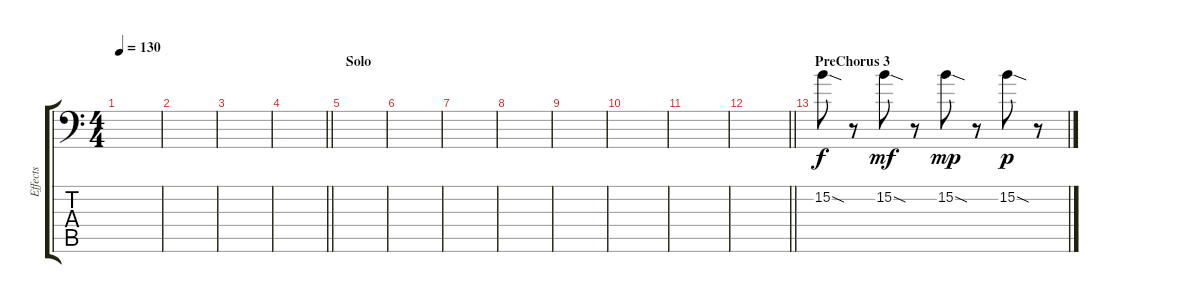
\track ("Effects" "Effects") {instrument pad1newage}
\staff {score tabs}
\tuning (Db5 Ab3 E3 B2 Gb2 B0) {hide}
\ts (4 4)
\tempo 130
\clef f4
\ks c
|
|
|
\barLineRight lightlight
|
\section ("" "Solo")
|
|
|
|
|
|
|
\barLineRight lightlight
|
\section ("" "PreChorus 3")
15.2{sod}.8{dy f instrument overdrivenguitar} r.8 15.2{sod}.8{dy mf} r.8 15.2{sod}.8{dy mp} r.8 15.2{sod}.8{dy p} r.8
